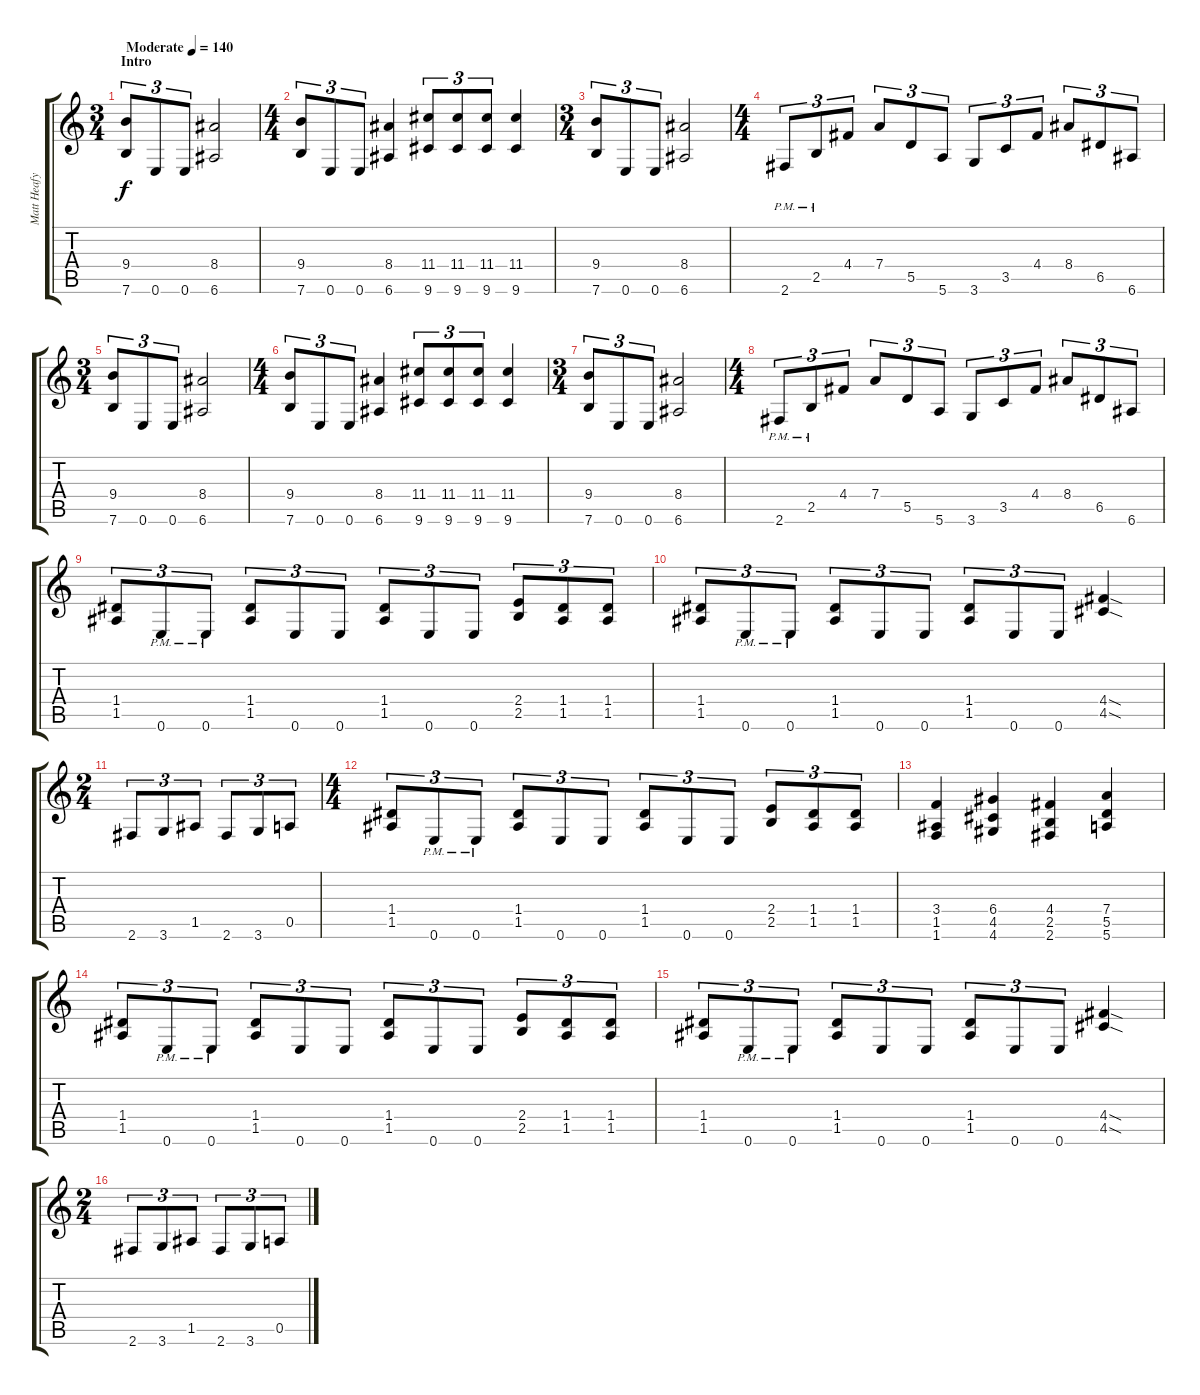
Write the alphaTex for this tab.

\track ("Matt Heafy" "Matt Heafy") {instrument distortionguitar}
\staff {score tabs}
\tuning (E4 B3 G3 D3 A2 E2) {hide}
\ts (3 4)
\section ("" "Intro")
\tempo (140 "Moderate")
\clef g2
\ks c
(9.4 7.6).8{tu (3 2) dy f instrument distortionguitar} 0.6.8{tu (3 2)} 0.6.8{tu (3 2)} (8.4 6.6).2 |
\ts (4 4)
(9.4 7.6).8{tu (3 2)} 0.6.8{tu (3 2)} 0.6.8{tu (3 2)} (8.4 6.6).4 (11.4 9.6).8{tu (3 2)} (11.4 9.6).8{tu (3 2)} (11.4 9.6).8{tu (3 2)} (11.4 9.6).4 |
\ts (3 4)
(9.4 7.6).8{tu (3 2)} 0.6.8{tu (3 2)} 0.6.8{tu (3 2)} (8.4 6.6).2 |
\ts (4 4)
2.6{pm}.8{tu (3 2)} 2.5{pm}.8{tu (3 2)} 4.4.8{tu (3 2)} 7.4.8{tu (3 2)} 5.5.8{tu (3 2)} 5.6.8{tu (3 2)} 3.6.8{tu (3 2)} 3.5.8{tu (3 2)} 4.4.8{tu (3 2)} 8.4.8{tu (3 2)} 6.5.8{tu (3 2)} 6.6.8{tu (3 2)} |
\ts (3 4)
(9.4 7.6).8{tu (3 2)} 0.6.8{tu (3 2)} 0.6.8{tu (3 2)} (8.4 6.6).2 |
\ts (4 4)
(9.4 7.6).8{tu (3 2)} 0.6.8{tu (3 2)} 0.6.8{tu (3 2)} (8.4 6.6).4 (11.4 9.6).8{tu (3 2)} (11.4 9.6).8{tu (3 2)} (11.4 9.6).8{tu (3 2)} (11.4 9.6).4 |
\ts (3 4)
(9.4 7.6).8{tu (3 2)} 0.6.8{tu (3 2)} 0.6.8{tu (3 2)} (8.4 6.6).2 |
\ts (4 4)
2.6{pm}.8{tu (3 2)} 2.5{pm}.8{tu (3 2)} 4.4.8{tu (3 2)} 7.4.8{tu (3 2)} 5.5.8{tu (3 2)} 5.6.8{tu (3 2)} 3.6.8{tu (3 2)} 3.5.8{tu (3 2)} 4.4.8{tu (3 2)} 8.4.8{tu (3 2)} 6.5.8{tu (3 2)} 6.6.8{tu (3 2)} |
(1.4 1.5).8{tu (3 2)} 0.6{pm}.8{tu (3 2)} 0.6{pm}.8{tu (3 2)} (1.4 1.5).8{tu (3 2)} 0.6.8{tu (3 2)} 0.6.8{tu (3 2)} (1.4 1.5).8{tu (3 2)} 0.6.8{tu (3 2)} 0.6.8{tu (3 2)} (2.4 2.5).8{tu (3 2)} (1.4 1.5).8{tu (3 2)} (1.4 1.5).8{tu (3 2)} |
(1.4 1.5).8{tu (3 2)} 0.6{pm}.8{tu (3 2)} 0.6{pm}.8{tu (3 2)} (1.4 1.5).8{tu (3 2)} 0.6.8{tu (3 2)} 0.6.8{tu (3 2)} (1.4 1.5).8{tu (3 2)} 0.6.8{tu (3 2)} 0.6.8{tu (3 2)} (4.4{sod} 4.5{sod}).4 |
\ts (2 4)
2.6.8{tu (3 2)} 3.6.8{tu (3 2)} 1.5.8{tu (3 2)} 2.6.8{tu (3 2)} 3.6.8{tu (3 2)} 0.5.8{tu (3 2)} |
\ts (4 4)
(1.4 1.5).8{tu (3 2)} 0.6{pm}.8{tu (3 2)} 0.6{pm}.8{tu (3 2)} (1.4 1.5).8{tu (3 2)} 0.6.8{tu (3 2)} 0.6.8{tu (3 2)} (1.4 1.5).8{tu (3 2)} 0.6.8{tu (3 2)} 0.6.8{tu (3 2)} (2.4 2.5).8{tu (3 2)} (1.4 1.5).8{tu (3 2)} (1.4 1.5).8{tu (3 2)} |
(3.4 1.5 1.6).4 (6.4 4.5 4.6).4 (4.4 2.5 2.6).4 (7.4 5.5 5.6).4 |
(1.4 1.5).8{tu (3 2)} 0.6{pm}.8{tu (3 2)} 0.6{pm}.8{tu (3 2)} (1.4 1.5).8{tu (3 2)} 0.6.8{tu (3 2)} 0.6.8{tu (3 2)} (1.4 1.5).8{tu (3 2)} 0.6.8{tu (3 2)} 0.6.8{tu (3 2)} (2.4 2.5).8{tu (3 2)} (1.4 1.5).8{tu (3 2)} (1.4 1.5).8{tu (3 2)} |
(1.4 1.5).8{tu (3 2)} 0.6{pm}.8{tu (3 2)} 0.6{pm}.8{tu (3 2)} (1.4 1.5).8{tu (3 2)} 0.6.8{tu (3 2)} 0.6.8{tu (3 2)} (1.4 1.5).8{tu (3 2)} 0.6.8{tu (3 2)} 0.6.8{tu (3 2)} (4.4{sod} 4.5{sod}).4 |
\ts (2 4)
2.6.8{tu (3 2)} 3.6.8{tu (3 2)} 1.5.8{tu (3 2)} 2.6.8{tu (3 2)} 3.6.8{tu (3 2)} 0.5.8{tu (3 2)}
